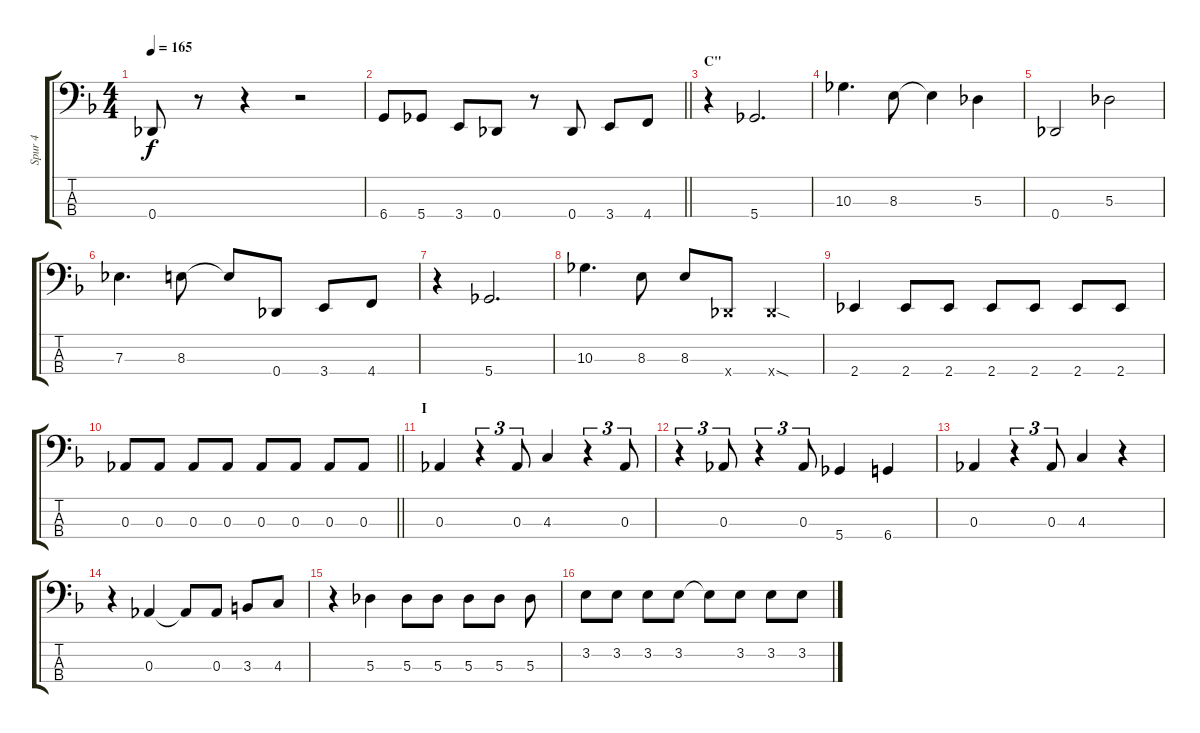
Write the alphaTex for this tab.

\track ("Spur 4" "Spur 4") {instrument electricbasspick}
\staff {score tabs}
\tuning (Gb2 Db2 Ab1 Db1) {hide}
\ts (4 4)
\tempo 165
\clef f4
\ks f
0.4.8{dy f} r.8 r.4 r.2 |
\barLineRight lightlight
6.4.8 5.4.8 3.4.8 0.4.8 r.8 0.4.8 3.4.8 4.4.8 |
\section ("" "C\"")
r.4 5.4.2{d} |
10.3.4{d} 8.3.8 8.3{t}.4 5.3.4 |
0.4.2 5.3.2 |
7.3.4{d} 8.3.8 8.3{t}.8 0.4.8 3.4.8 4.4.8 |
r.4 5.4.2{d} |
10.3.4{d} 8.3.8 8.3.8 0.4{x}.8 0.4{sod x}.4 |
2.4.4 2.4.8 2.4.8 2.4.8 2.4.8 2.4.8 2.4.8 |
\barLineRight lightlight
0.3.8 0.3.8 0.3.8 0.3.8 0.3.8 0.3.8 0.3.8 0.3.8 |
\section ("" "I")
0.3.4 r.4{tu (3 2)} 0.3.8{tu (3 2)} 4.3.4 r.4{tu (3 2)} 0.3.8{tu (3 2)} |
r.4{tu (3 2)} 0.3.8{tu (3 2)} r.4{tu (3 2)} 0.3.8{tu (3 2)} 5.4.4 6.4.4 |
0.3.4 r.4{tu (3 2)} 0.3.8{tu (3 2)} 4.3.4 r.4 |
r.4 0.3.4 0.3{t}.8 0.3.8 3.3.8 4.3.8 |
r.4 5.3.4 5.3.8 5.3.8 5.3.8 5.3.8 5.3.8 |
3.2.8 3.2.8 3.2.8 3.2.8 3.2{t}.8 3.2.8 3.2.8 3.2.8
